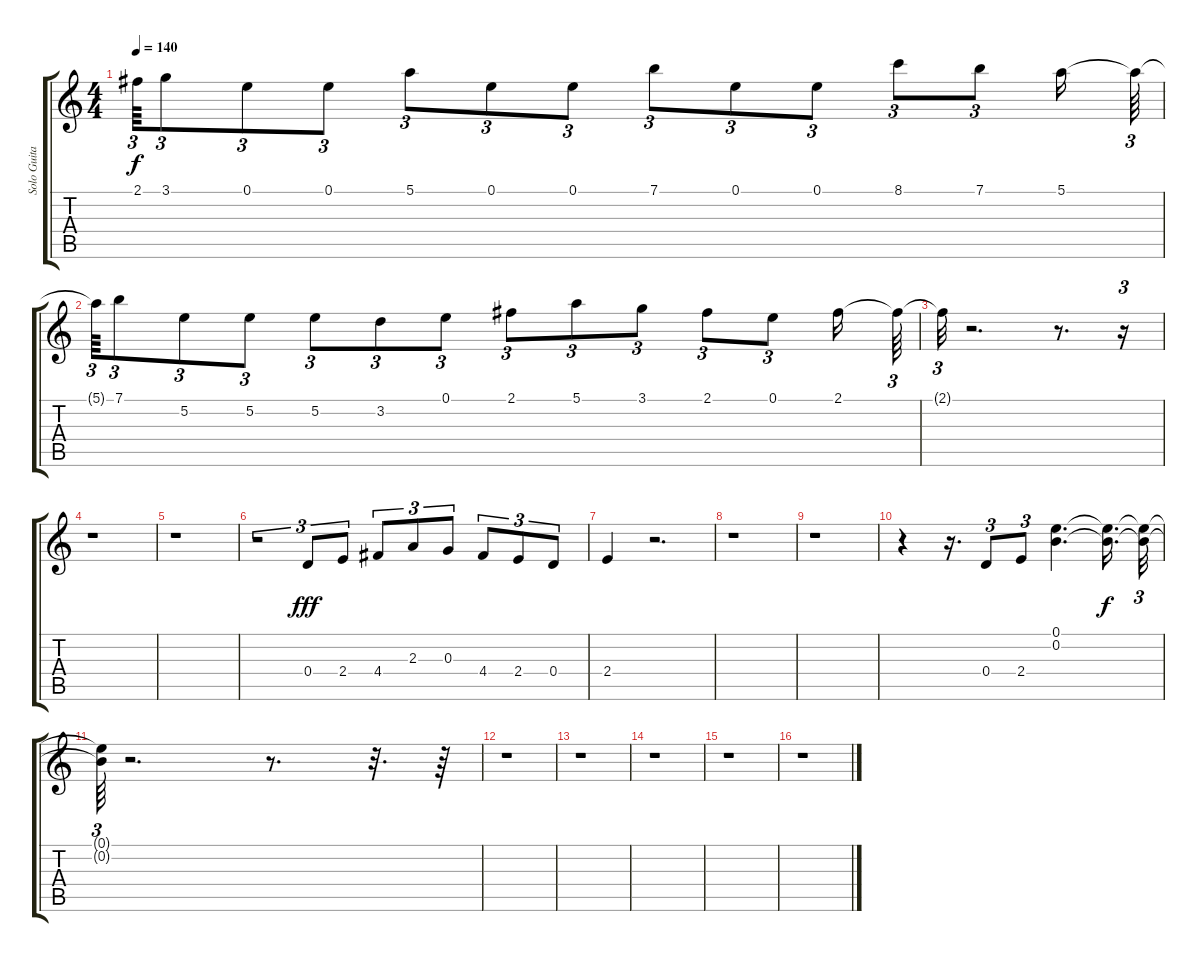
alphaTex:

\track ("Solo Guitar" "Solo Guita") {instrument distortionguitar}
\staff {score tabs}
\tuning (E4 B3 G3 D3 A2 E2) {hide}
\ts (4 4)
\tempo 140
\clef g2
\ks c
2.1{t}.64{tu (3 2) dy f} 3.1.8{tu (3 2)} 0.1.8{tu (3 2)} 0.1.8{tu (3 2)} 5.1.8{tu (3 2)} 0.1.8{tu (3 2)} 0.1.8{tu (3 2)} 7.1.8{tu (3 2)} 0.1.8{tu (3 2)} 0.1.8{tu (3 2)} 8.1.8{tu (3 2)} 7.1.8{tu (3 2)} 5.1.16 5.1{t}.64{tu (3 2)} |
5.1{t}.64{tu (3 2)} 7.1.8{tu (3 2)} 5.2.8{tu (3 2)} 5.2.8{tu (3 2)} 5.2.8{tu (3 2)} 3.2.8{tu (3 2)} 0.1.8{tu (3 2)} 2.1.8{tu (3 2)} 5.1.8{tu (3 2)} 3.1.8{tu (3 2)} 2.1.8{tu (3 2)} 0.1.8{tu (3 2)} 2.1.16 2.1{t}.64{tu (3 2)} |
2.1{t}.32{tu (3 2)} r.2{d} r.8{d} r.16{tu (3 2)} |
r.1 |
r.1 |
r.2{tu (3 2)} 0.4.8{tu (3 2) dy fff} 2.4.8{tu (3 2)} 4.4.8{tu (3 2)} 2.3.8{tu (3 2)} 0.3.8{tu (3 2)} 4.4.8{tu (3 2)} 2.4.8{tu (3 2)} 0.4.8{tu (3 2)} |
2.4.4 r.2{d} |
r.1 |
r.1 |
r.4 r.16{d} 0.4.8{tu (3 2)} 2.4.8{tu (3 2)} (0.1 0.2).4{d} (0.1{t} 0.2{t}).16{d dy f} (0.1{t} 0.2{t}).32{tu (3 2)} |
(0.1{t} 0.2{t}).64{tu (3 2)} r.2{d} r.8{d} r.32{d} r.64 |
r.1 |
r.1 |
r.1 |
r.1 |
r.1
